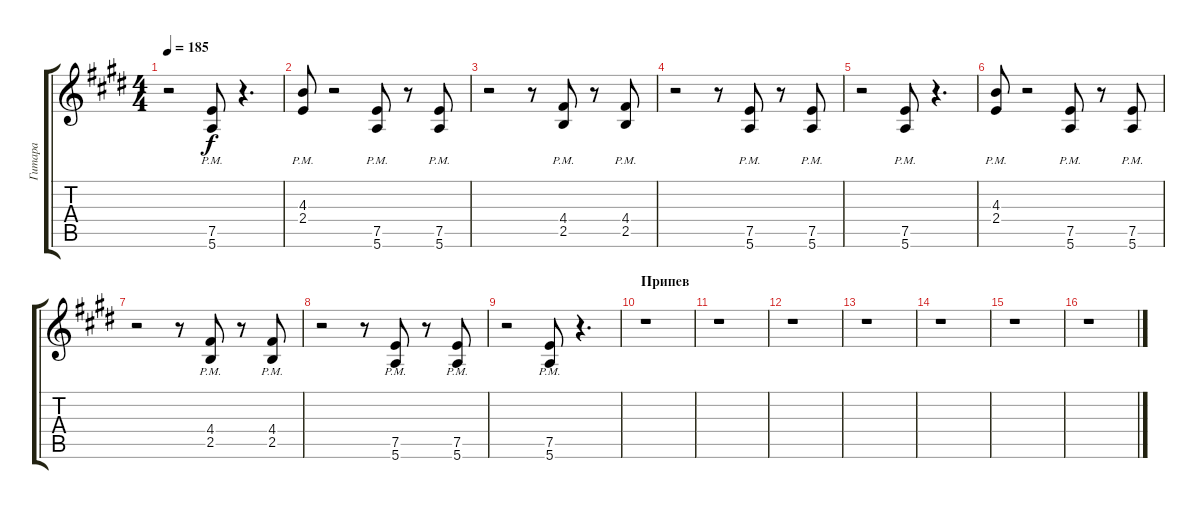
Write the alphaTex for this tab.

\track ("Гитара" "Гитара") {instrument overdrivenguitar}
\staff {score tabs}
\tuning (E4 B3 G3 D3 A2 E2) {hide}
\ts (4 4)
\tempo 185
\clef g2
\ks c#minor
r.2{dy f} (7.5{pm} 5.6{pm}).8 r.4{d} |
(4.3{pm} 2.4{pm}).8 r.2 (7.5{pm} 5.6{pm}).8 r.8 (7.5{pm} 5.6{pm}).8 |
r.2 r.8 (4.4{pm} 2.5{pm}).8 r.8 (4.4{pm} 2.5{pm}).8 |
r.2 r.8 (7.5{pm} 5.6{pm}).8 r.8 (7.5{pm} 5.6{pm}).8 |
r.2 (7.5{pm} 5.6{pm}).8 r.4{d} |
(4.3{pm} 2.4{pm}).8 r.2 (7.5{pm} 5.6{pm}).8 r.8 (7.5{pm} 5.6{pm}).8 |
r.2 r.8 (4.4{pm} 2.5{pm}).8 r.8 (4.4{pm} 2.5{pm}).8 |
r.2 r.8 (7.5{pm} 5.6{pm}).8 r.8 (7.5{pm} 5.6{pm}).8 |
r.2 (7.5{pm} 5.6{pm}).8 r.4{d} |
\section ("" "Припев")
r.1 |
r.1 |
r.1 |
r.1 |
r.1 |
r.1 |
r.1
